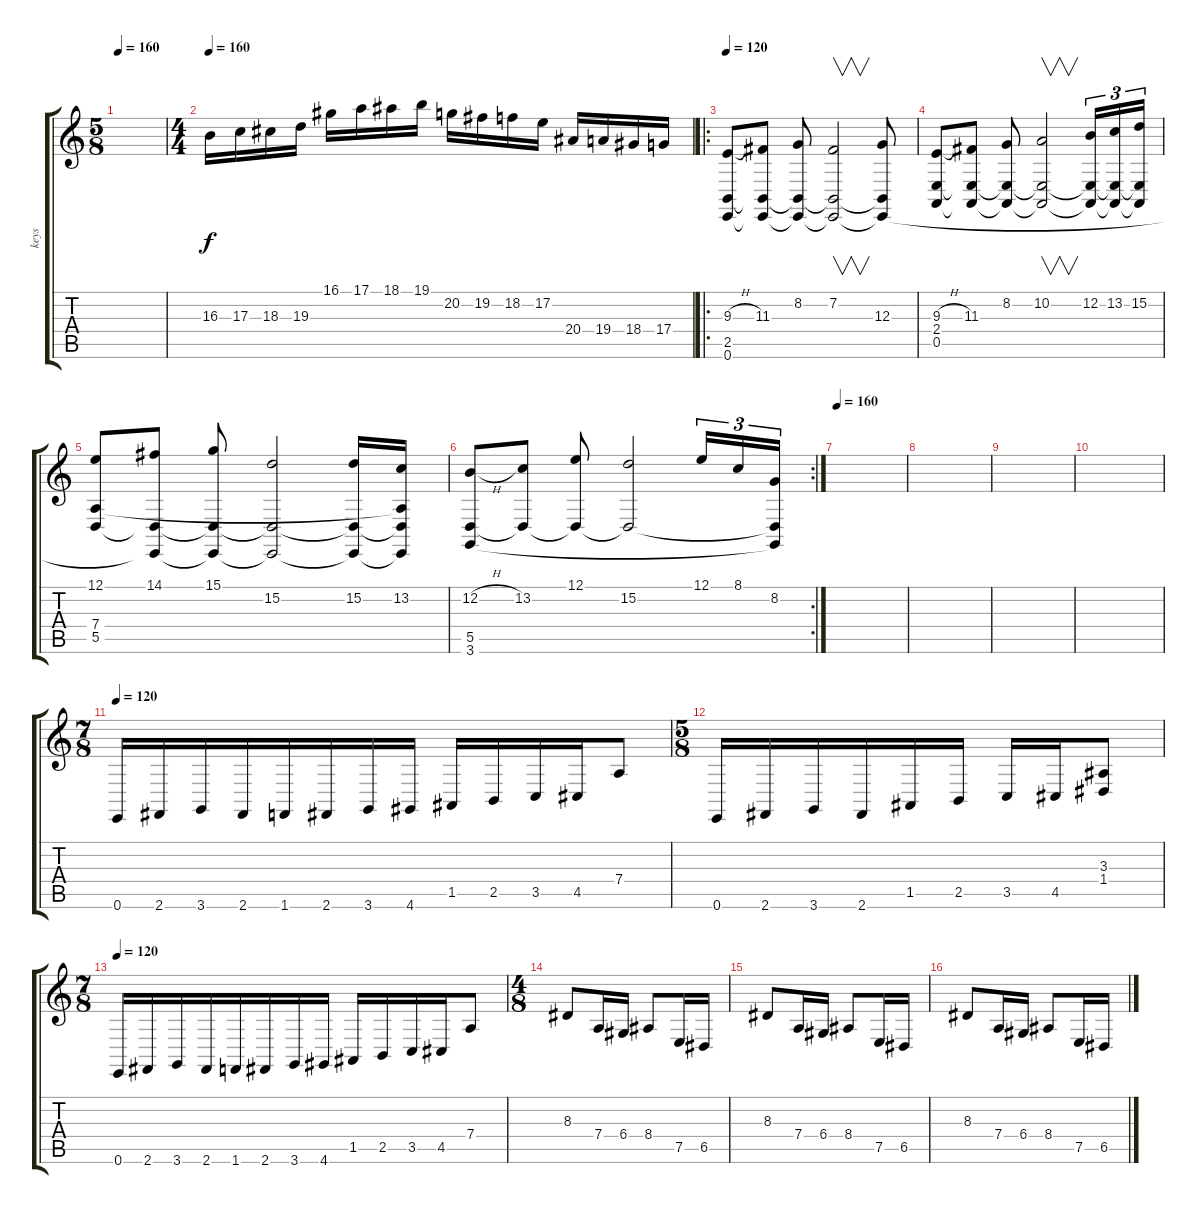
\track ("keys" "keys") {instrument tubularbells}
\staff {score tabs}
\tuning (E4 B3 G3 D3 A2 E2) {hide}
\ts (5 8)
\tempo 160
\clef g2
\ks c
|
\ts (4 4)
\tempo 160
16.3.16{instrument pizzicatostrings} 17.3.16 18.3.16 19.3.16 16.1.16 17.1.16 18.1.16 19.1.16 20.2.16 19.2.16 18.2.16 17.2.16 20.4.16 19.4.16 18.4.16 17.4.16 |
\ro
\tempo 120
(9.3{h} 2.5 0.6).8{instrument acousticgrandpiano} (11.3 2.5{t} 0.6{t}).8 (8.2 2.5{t} 0.6{t}).8 (7.2 2.5{t} 0.6{t}).2{v} (12.3 2.5{t} 0.6{t}).8 |
(9.3{h} 2.4 0.5).8 (11.3 2.4{t} 0.5{t}).8 (8.2 2.4{t} 0.5{t}).8 (10.2 2.4{t} 0.5{t}).2{v} (12.2 2.4{t} 0.5{t}).16{tu (3 2)} (13.2 2.4{t} 0.5{t}).16{tu (3 2)} (15.2 2.4{t} 0.5{t}).16{tu (3 2)} |
(12.1 7.4 5.5).8 (14.1 5.5{t} 0.6{t}).8 (15.1 5.5{t} 0.6{t}).8 (15.2 5.5{t} 0.6{t}).2 (15.2 5.5{t} 0.6{t}).16 (13.2 7.4{t} 5.5{t} 0.6{t}).16 |
\rc 2
(12.2{h} 5.5 3.6).8 (13.2 5.5{t}).8 (12.1 5.5{t}).8 (15.2 5.5{t}).2 12.1.16{tu (3 2)} 8.1.16{tu (3 2)} (8.2 5.5{t} 3.6{t}).16{tu (3 2)} |
\tempo 160
|
|
|
|
\ts (7 8)
\tempo 120
0.6.16{instrument lead2sawtooth} 2.6.16 3.6.16 2.6.16 1.6.16 2.6.16 3.6.16 4.6.16 1.5.16 2.5.16 3.5.16 4.5.16 7.4.8 |
\ts (5 8)
0.6.16 2.6.16 3.6.16 2.6.16 1.5.16 2.5.16 3.5.16 4.5.16 (3.3 1.4).8 |
\ts (7 8)
\tempo 120
0.6.16{instrument lead2sawtooth} 2.6.16 3.6.16 2.6.16 1.6.16 2.6.16 3.6.16 4.6.16 1.5.16 2.5.16 3.5.16 4.5.16 7.4.8 |
\ts (4 8)
8.3.8 7.4.16 6.4.16 8.4.8 7.5.16 6.5.16 |
8.3.8 7.4.16 6.4.16 8.4.8 7.5.16 6.5.16 |
8.3.8 7.4.16 6.4.16 8.4.8 7.5.16 6.5.16
